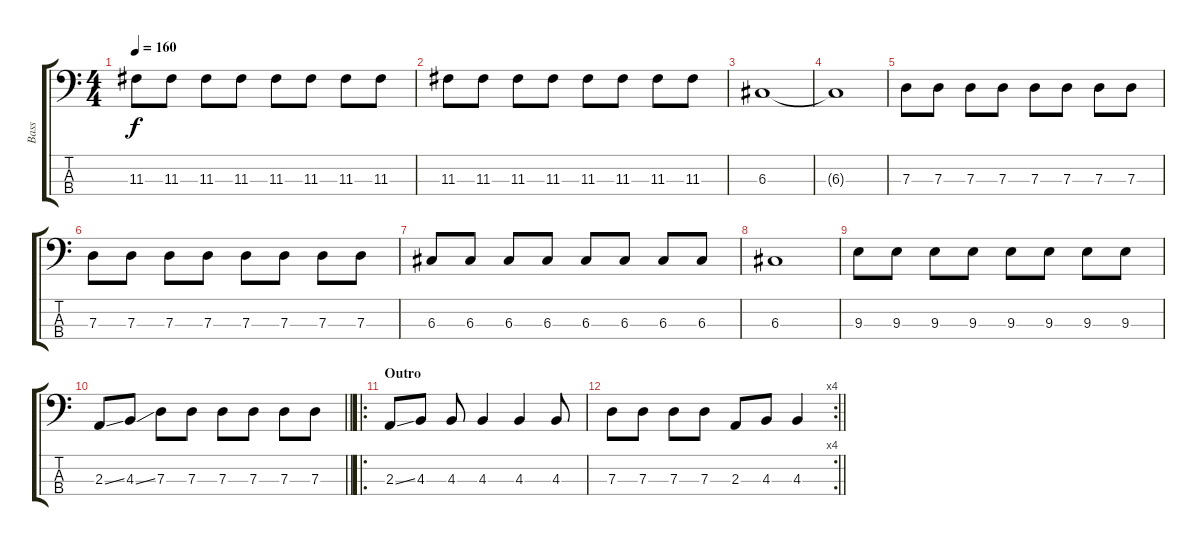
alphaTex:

\track ("Bass" "Bass") {instrument electricbassfinger}
\staff {score tabs}
\tuning (F2 C2 G1 D1) {hide}
\ts (4 4)
\tempo 160
\clef f4
\ks c
11.3.8{dy f} 11.3.8 11.3.8 11.3.8 11.3.8 11.3.8 11.3.8 11.3.8 |
11.3.8 11.3.8 11.3.8 11.3.8 11.3.8 11.3.8 11.3.8 11.3.8 |
6.3.1 |
6.3{t}.1 |
7.3.8 7.3.8 7.3.8 7.3.8 7.3.8 7.3.8 7.3.8 7.3.8 |
7.3.8 7.3.8 7.3.8 7.3.8 7.3.8 7.3.8 7.3.8 7.3.8 |
6.3.8 6.3.8 6.3.8 6.3.8 6.3.8 6.3.8 6.3.8 6.3.8 |
6.3.1 |
9.3.8 9.3.8 9.3.8 9.3.8 9.3.8 9.3.8 9.3.8 9.3.8 |
\barLineRight lightlight
2.3{ss}.8 4.3{ss}.8 7.3.8 7.3.8 7.3.8 7.3.8 7.3.8 7.3.8 |
\ro
\section ("" "Outro")
2.3{ss}.8 4.3.8 4.3.8 4.3.4 4.3.4 4.3.8 |
\rc 4
\barLineRight lightlight
7.3.8 7.3.8 7.3.8 7.3.8 2.3.8 4.3.8 4.3.4
